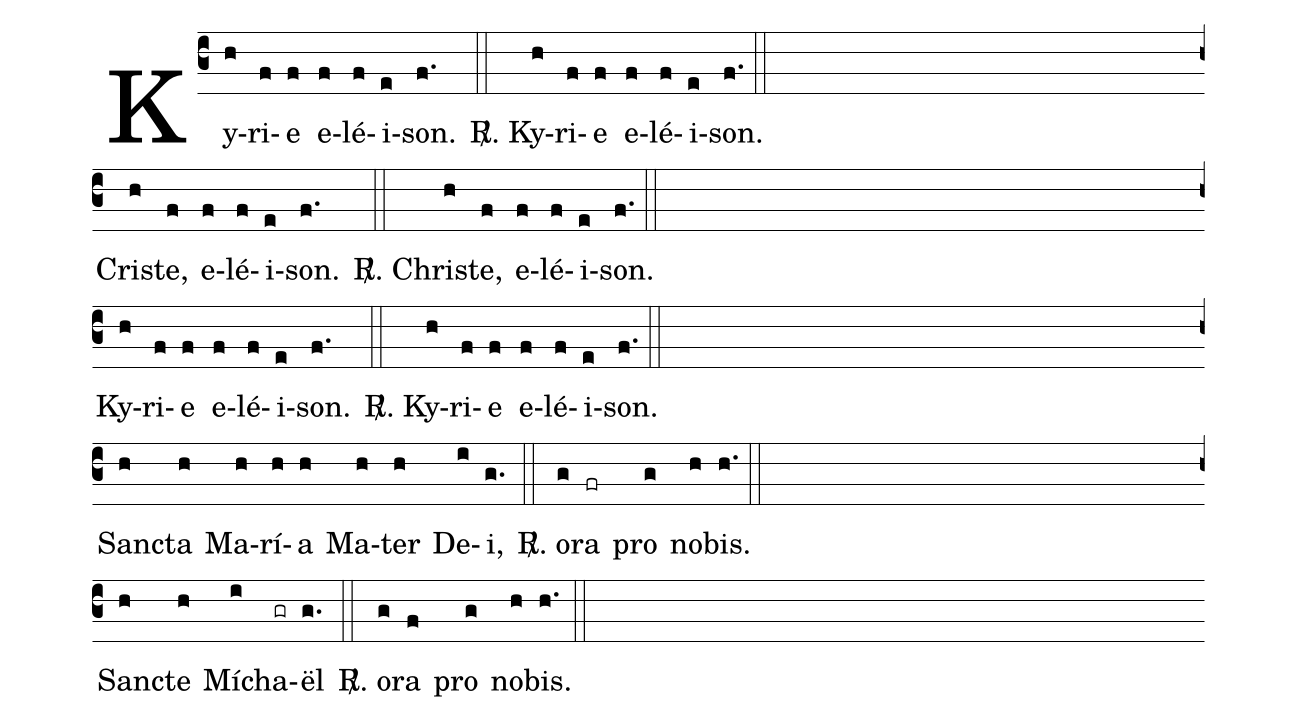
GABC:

%%
(c3)Ky(h)ri(f)e(f) e(f)lé(f)i(e)son.(f.) (::) <sp>R/</sp>. Ky(h)ri(f)e(f) e(f)lé(f)i(e)son.(f.) (::) (Z)
Cri(h)ste,(f) e(f)lé(f)i(e)son.(f.) (::) <sp>R/</sp>. Chri(h)ste,(f) e(f)lé(f)i(e)son.(f.) (::) (Z)
Ky(h)ri(f)e(f) e(f)lé(f)i(e)son.(f.) (::) <sp>R/</sp>. Ky(h)ri(f)e(f) e(f)lé(f)i(e)son.(f.) (::) (Z)
San(h)cta(h) Ma(h)rí(h)a(h) Ma(h)ter(h) De(i)i,(g.) (::) <sp>R/</sp>. o(g)ra(fr) pro(g) no(h)bis.(h.) (::) (Z)
San(h)cte(h) Mí(i)cha(gr)ël(g.) (::) <sp>R/</sp>. o(g)ra(f) pro(g) no(h)bis.(h.) (::) (Z)
